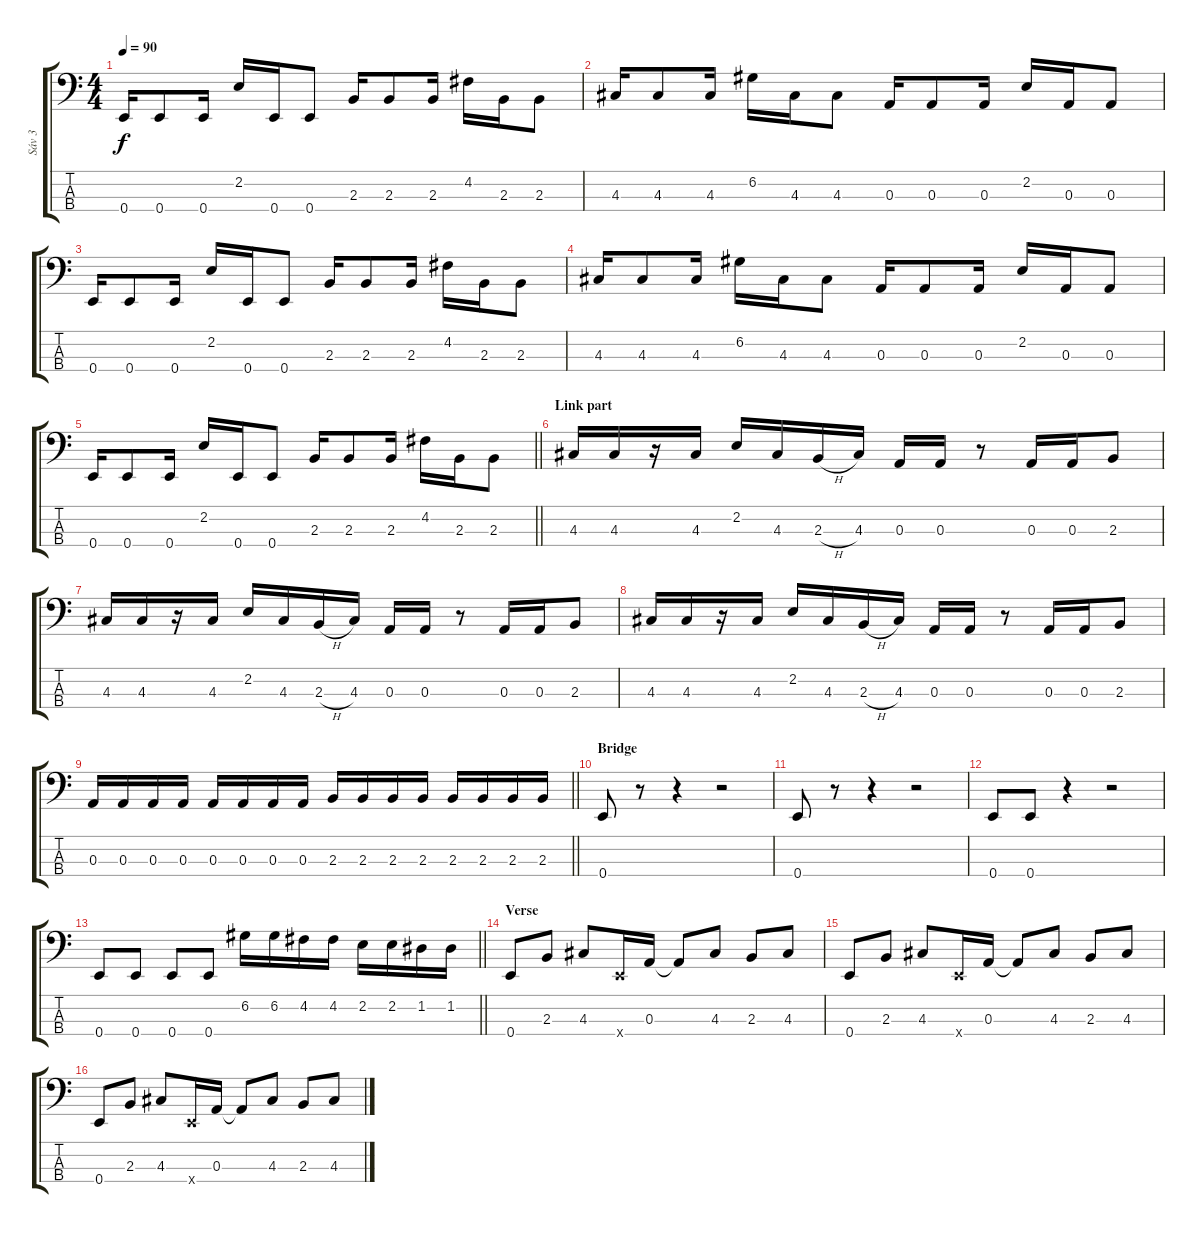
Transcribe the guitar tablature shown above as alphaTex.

\track ("Sáv 3" "Sáv 3") {instrument electricbasspick}
\staff {score tabs}
\tuning (G2 D2 A1 E1) {hide}
\ts (4 4)
\tempo 90
\clef f4
\ks c
0.4.16{dy f} 0.4.8 0.4.16 2.2.16 0.4.16 0.4.8 2.3.16 2.3.8 2.3.16 4.2.16 2.3.16 2.3.8 |
4.3.16 4.3.8 4.3.16 6.2.16 4.3.16 4.3.8 0.3.16 0.3.8 0.3.16 2.2.16 0.3.16 0.3.8 |
0.4.16 0.4.8 0.4.16 2.2.16 0.4.16 0.4.8 2.3.16 2.3.8 2.3.16 4.2.16 2.3.16 2.3.8 |
4.3.16 4.3.8 4.3.16 6.2.16 4.3.16 4.3.8 0.3.16 0.3.8 0.3.16 2.2.16 0.3.16 0.3.8 |
\barLineRight lightlight
0.4.16 0.4.8 0.4.16 2.2.16 0.4.16 0.4.8 2.3.16 2.3.8 2.3.16 4.2.16 2.3.16 2.3.8 |
\section ("" "Link part")
4.3.16 4.3.16 r.16 4.3.16 2.2.16 4.3.16 2.3{h}.16 4.3.16 0.3.16 0.3.16 r.8 0.3.16 0.3.16 2.3.8 |
4.3.16 4.3.16 r.16 4.3.16 2.2.16 4.3.16 2.3{h}.16 4.3.16 0.3.16 0.3.16 r.8 0.3.16 0.3.16 2.3.8 |
4.3.16 4.3.16 r.16 4.3.16 2.2.16 4.3.16 2.3{h}.16 4.3.16 0.3.16 0.3.16 r.8 0.3.16 0.3.16 2.3.8 |
\barLineRight lightlight
0.3.16 0.3.16 0.3.16 0.3.16 0.3.16 0.3.16 0.3.16 0.3.16 2.3.16 2.3.16 2.3.16 2.3.16 2.3.16 2.3.16 2.3.16 2.3.16 |
\section ("" "Bridge")
0.4.8 r.8 r.4 r.2 |
0.4.8 r.8 r.4 r.2 |
0.4.8 0.4.8 r.4 r.2 |
\barLineRight lightlight
0.4.8 0.4.8 0.4.8 0.4.8 6.2.16 6.2.16 4.2.16 4.2.16 2.2.16 2.2.16 1.2.16 1.2.16 |
\section ("" "Verse")
0.4.8 2.3.8 4.3.8 0.4{x}.16 0.3.16 0.3{t}.8 4.3.8 2.3.8 4.3.8 |
0.4.8 2.3.8 4.3.8 0.4{x}.16 0.3.16 0.3{t}.8 4.3.8 2.3.8 4.3.8 |
0.4.8 2.3.8 4.3.8 0.4{x}.16 0.3.16 0.3{t}.8 4.3.8 2.3.8 4.3.8
